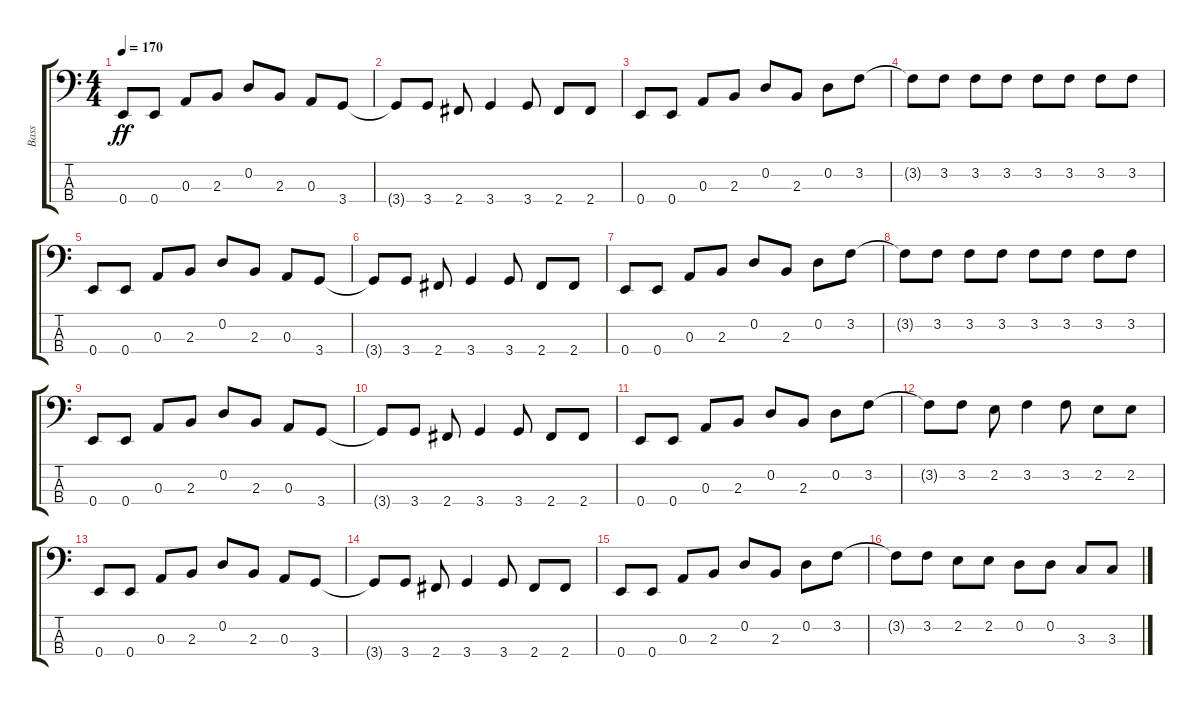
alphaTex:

\track ("Bass" "Bass") {instrument electricbasspick}
\staff {score tabs}
\tuning (G2 D2 A1 E1) {hide}
\ts (4 4)
\tempo 170
\clef f4
\ks c
0.4.8{dy ff} 0.4.8 0.3.8 2.3.8 0.2.8 2.3.8 0.3.8 3.4.8 |
3.4{t}.8 3.4.8 2.4.8 3.4.4 3.4.8 2.4.8 2.4.8 |
0.4.8 0.4.8 0.3.8 2.3.8 0.2.8 2.3.8 0.2.8 3.2.8 |
3.2{t}.8 3.2.8 3.2.8 3.2.8 3.2.8 3.2.8 3.2.8 3.2.8 |
0.4.8 0.4.8 0.3.8 2.3.8 0.2.8 2.3.8 0.3.8 3.4.8 |
3.4{t}.8 3.4.8 2.4.8 3.4.4 3.4.8 2.4.8 2.4.8 |
0.4.8 0.4.8 0.3.8 2.3.8 0.2.8 2.3.8 0.2.8 3.2.8 |
3.2{t}.8 3.2.8 3.2.8 3.2.8 3.2.8 3.2.8 3.2.8 3.2.8 |
0.4.8 0.4.8 0.3.8 2.3.8 0.2.8 2.3.8 0.3.8 3.4.8 |
3.4{t}.8 3.4.8 2.4.8 3.4.4 3.4.8 2.4.8 2.4.8 |
0.4.8 0.4.8 0.3.8 2.3.8 0.2.8 2.3.8 0.2.8 3.2.8 |
3.2{t}.8 3.2.8 2.2.8 3.2.4 3.2.8 2.2.8 2.2.8 |
0.4.8 0.4.8 0.3.8 2.3.8 0.2.8 2.3.8 0.3.8 3.4.8 |
3.4{t}.8 3.4.8 2.4.8 3.4.4 3.4.8 2.4.8 2.4.8 |
0.4.8 0.4.8 0.3.8 2.3.8 0.2.8 2.3.8 0.2.8 3.2.8 |
3.2{t}.8 3.2.8 2.2.8 2.2.8 0.2.8 0.2.8 3.3.8 3.3.8
